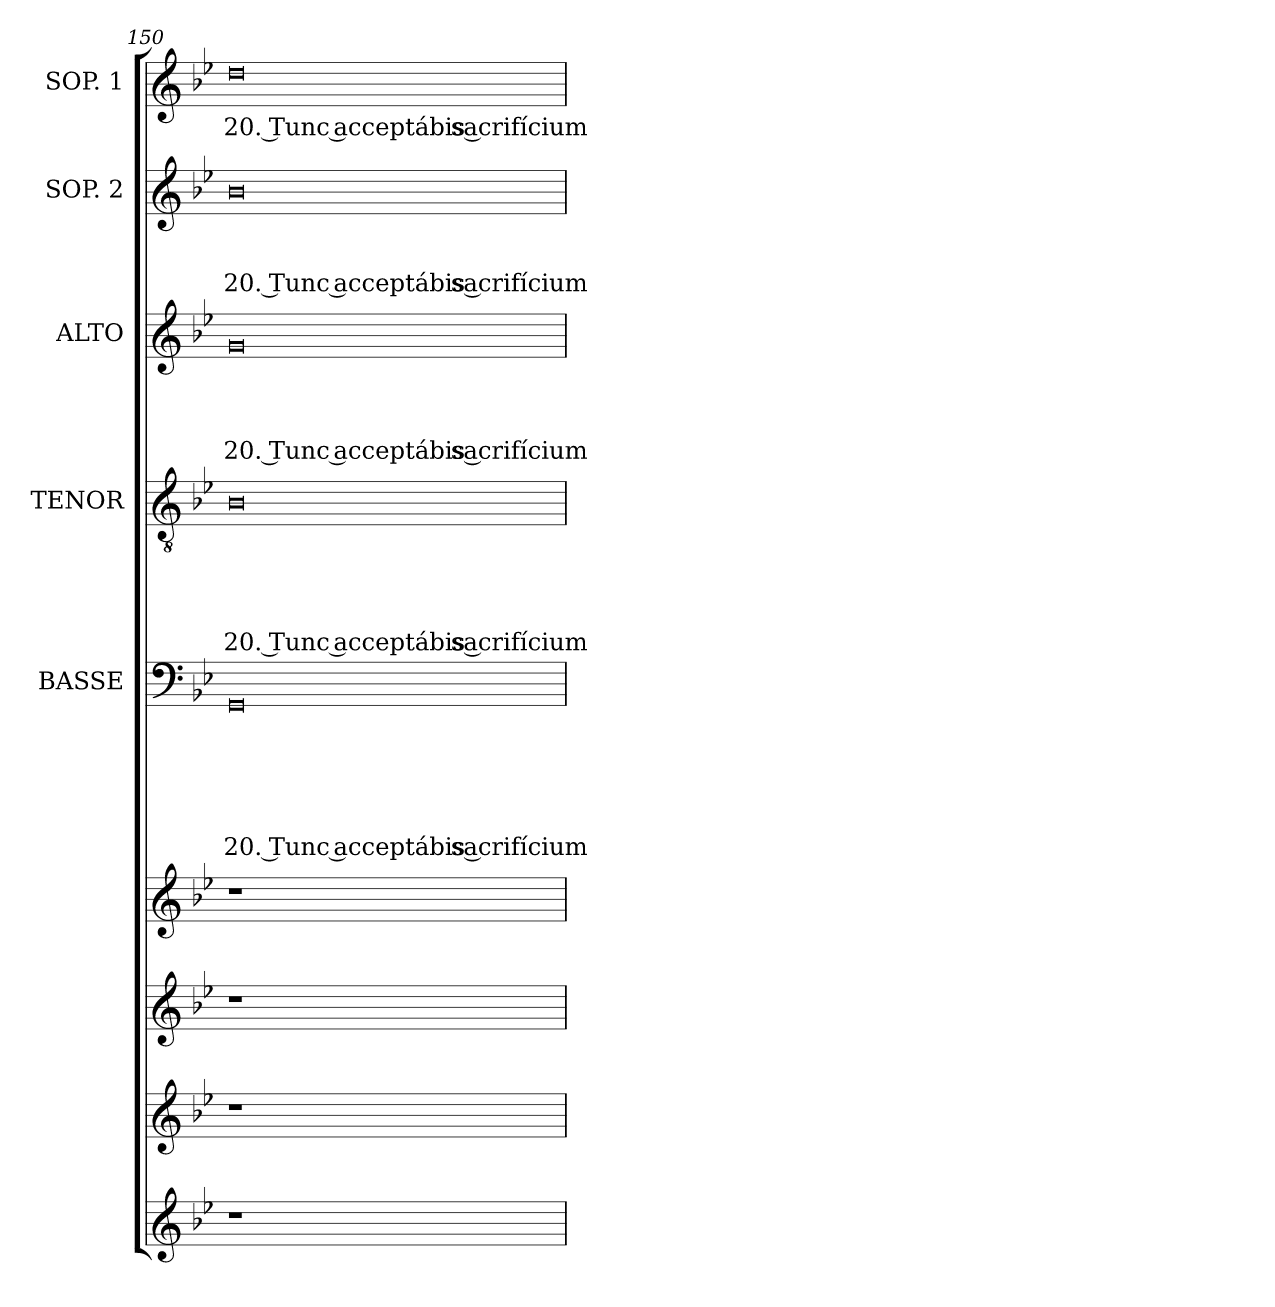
**kern	**kern	**kern	**kern	**kern	**text	**text	**text	**text	**text	**text	**kern	**text	**text	**text	**text	**text	**kern	**text	**text	**text	**text	**kern	**text	**text	**text	**kern	**text
*part9	*part8	*part7	*part6	*part5	*part5	*part5	*part5	*part5	*part5	*part5	*part4	*part4	*part4	*part4	*part4	*part4	*part3	*part3	*part3	*part3	*part3	*part2	*part2	*part2	*part2	*part1	*part1
*staff9	*staff8	*staff7	*staff6	*staff5	*staff5	*staff5	*staff5	*staff5	*staff5	*staff5	*staff4	*staff4	*staff4	*staff4	*staff4	*staff4	*staff3	*staff3	*staff3	*staff3	*staff3	*staff2	*staff2	*staff2	*staff2	*staff1	*staff1
*	*	*	*	*I"BASSE	*	*	*	*	*	*	*I"TENOR	*	*	*	*	*	*I"ALTO	*	*	*	*	*I"SOP. 2	*	*	*	*I"SOP. 1	*
*	*	*	*	*I'BAS.	*	*	*	*	*	*	*I'TEN.	*	*	*	*	*	*I'ALT.	*	*	*	*	*I'SOP. 2	*	*	*	*I'SOP. 1	*
!!LO:PB:g=z
*clefG2	*clefG2	*clefG2	*clefG2	*clefF4	*	*	*	*	*	*	*clefGv2	*	*	*	*	*	*clefG2	*	*	*	*	*clefG2	*	*	*	*clefG2	*
*k[b-e-]	*k[b-e-]	*k[b-e-]	*k[b-e-]	*k[b-e-]	*	*	*	*	*	*	*k[b-e-]	*	*	*	*	*	*k[b-e-]	*	*	*	*	*k[b-e-]	*	*	*	*k[b-e-]	*
*B-:	*B-:	*B-:	*B-:	*B-:	*	*	*	*	*	*	*B-:	*	*	*	*	*	*B-:	*	*	*	*	*B-:	*	*	*	*B-:	*
=150	=150	=150	=150	=150	=150	=150	=150	=150	=150	=150	=150	=150	=150	=150	=150	=150	=150	=150	=150	=150	=150	=150	=150	=150	=150	=150	=150
!	!	!	!	!	!	!	!	!	!	!LO:LY:b	!	!	!	!	!	!LO:LY:b	!	!	!	!	!LO:LY:b	!	!	!	!LO:LY:b	!	!LO:LY:b
1r	1r	1r	1r	0GG	.	.	.	.	.	20. Tunc acceptábis sacrifícium	0B-	.	.	.	.	20. Tunc acceptábis sacrifícium	0g	.	.	.	20. Tunc acceptábis sacrifícium	0b-	.	.	20. Tunc acceptábis sacrifícium	0dd	20. Tunc acceptábis sacrifícium
1ryy	1ryy	1ryy	1ryy	.	.	.	.	.	.	.	.	.	.	.	.	.	.	.	.	.	.	.	.	.	.	.	.
=	=	=	=	=	=	=	=	=	=	=	=	=	=	=	=	=	=	=	=	=	=	=	=	=	=	=	=
*-	*-	*-	*-	*-	*-	*-	*-	*-	*-	*-	*-	*-	*-	*-	*-	*-	*-	*-	*-	*-	*-	*-	*-	*-	*-	*-	*-
